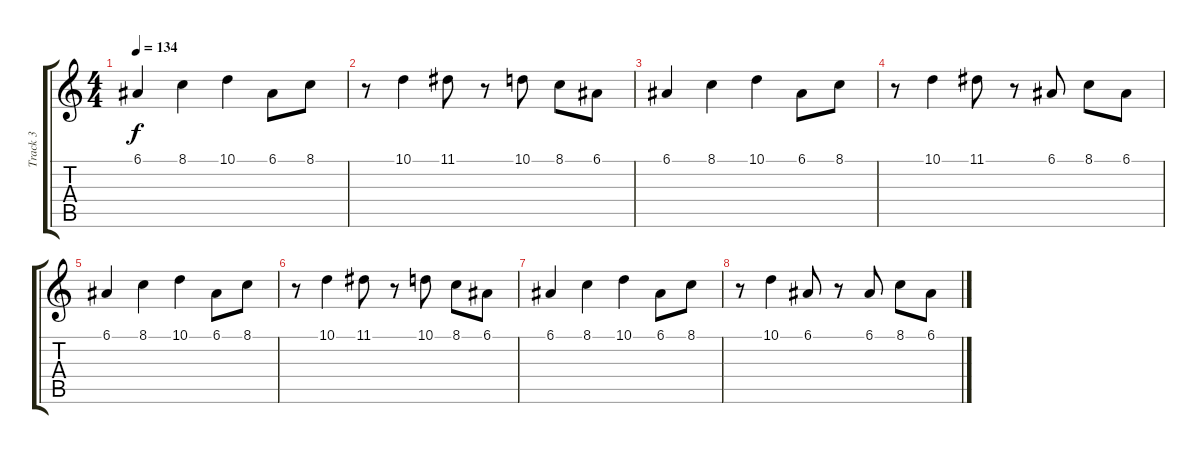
\track ("Track 3" "Track 3") {instrument electricgrandpiano}
\staff {score tabs}
\tuning (E4 B3 G3 D3 A2 E2) {hide}
\ts (4 4)
\tempo 134
\clef g2
\ks c
6.1.4{dy f} 8.1.4 10.1.4 6.1.8 8.1.8 |
r.8 10.1.4 11.1.8 r.8 10.1.8 8.1.8 6.1.8 |
6.1.4 8.1.4 10.1.4 6.1.8 8.1.8 |
r.8 10.1.4 11.1.8 r.8 6.1.8 8.1.8 6.1.8 |
6.1.4 8.1.4 10.1.4 6.1.8 8.1.8 |
r.8 10.1.4 11.1.8 r.8 10.1.8 8.1.8 6.1.8 |
6.1.4 8.1.4 10.1.4 6.1.8 8.1.8 |
r.8 10.1.4 6.1.8 r.8 6.1.8 8.1.8 6.1.8
